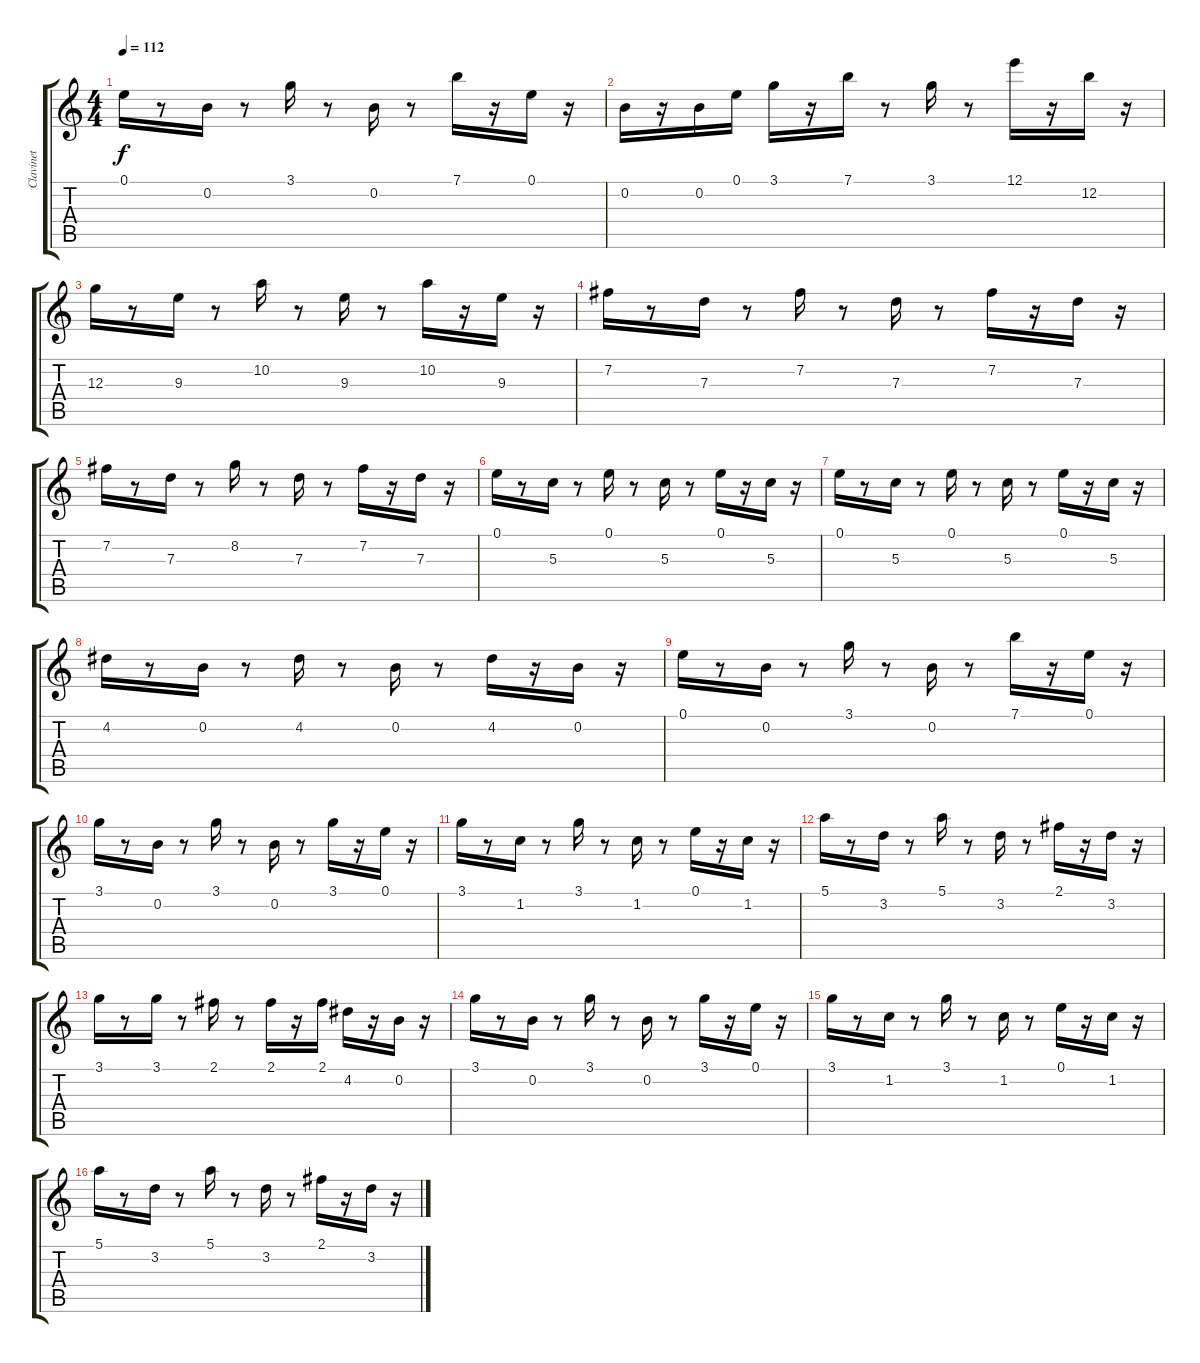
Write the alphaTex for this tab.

\track ("Clavinet" "Clavinet") {instrument electricguitarmuted}
\staff {score tabs}
\tuning (E4 B3 G3 D3 A2 E2) {hide}
\ts (4 4)
\tempo 112
\clef g2
\ks c
0.1.16{dy f} r.8 0.2.16 r.8 3.1.16 r.8 0.2.16 r.8 7.1.16 r.16 0.1.16 r.16 |
0.2.16 r.16 0.2.16 0.1.16 3.1.16 r.16 7.1.16 r.8 3.1.16 r.8 12.1.16 r.16 12.2.16 r.16 |
12.3.16 r.8 9.3.16 r.8 10.2.16 r.8 9.3.16 r.8 10.2.16 r.16 9.3.16 r.16 |
7.2.16 r.8 7.3.16 r.8 7.2.16 r.8 7.3.16 r.8 7.2.16 r.16 7.3.16 r.16 |
7.2.16 r.8 7.3.16 r.8 8.2.16 r.8 7.3.16 r.8 7.2.16 r.16 7.3.16 r.16 |
0.1.16 r.8 5.3.16 r.8 0.1.16 r.8 5.3.16 r.8 0.1.16 r.16 5.3.16 r.16 |
0.1.16 r.8 5.3.16 r.8 0.1.16 r.8 5.3.16 r.8 0.1.16 r.16 5.3.16 r.16 |
4.2.16 r.8 0.2.16 r.8 4.2.16 r.8 0.2.16 r.8 4.2.16 r.16 0.2.16 r.16 |
0.1.16 r.8 0.2.16 r.8 3.1.16 r.8 0.2.16 r.8 7.1.16 r.16 0.1.16 r.16 |
3.1.16 r.8 0.2.16 r.8 3.1.16 r.8 0.2.16 r.8 3.1.16 r.16 0.1.16 r.16 |
3.1.16 r.8 1.2.16 r.8 3.1.16 r.8 1.2.16 r.8 0.1.16 r.16 1.2.16 r.16 |
5.1.16 r.8 3.2.16 r.8 5.1.16 r.8 3.2.16 r.8 2.1.16 r.16 3.2.16 r.16 |
3.1.16 r.8 3.1.16 r.8 2.1.16 r.8 2.1.16 r.16 2.1.16 4.2.16 r.16 0.2.16 r.16 |
3.1.16 r.8 0.2.16 r.8 3.1.16 r.8 0.2.16 r.8 3.1.16 r.16 0.1.16 r.16 |
3.1.16 r.8 1.2.16 r.8 3.1.16 r.8 1.2.16 r.8 0.1.16 r.16 1.2.16 r.16 |
5.1.16 r.8 3.2.16 r.8 5.1.16 r.8 3.2.16 r.8 2.1.16 r.16 3.2.16 r.16
